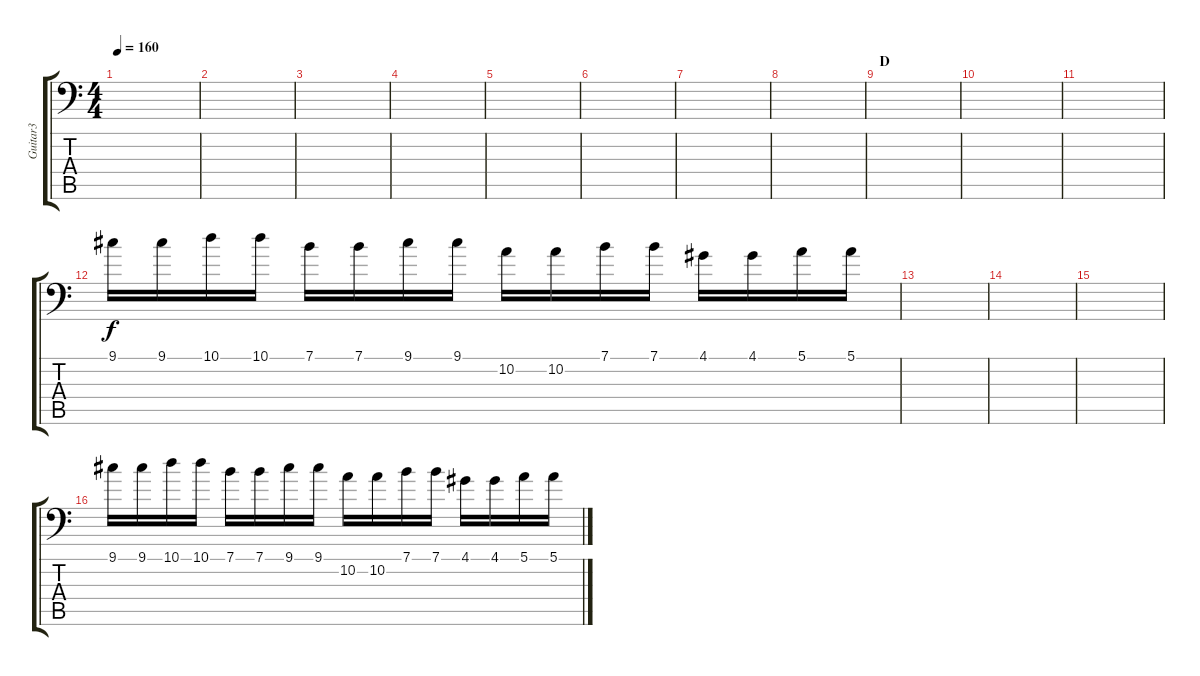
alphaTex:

\track ("Guitar3" "Guitar3") {instrument distortionguitar}
\staff {score tabs}
\tuning (E3 B2 G2 D2 A1 D1) {hide}
\ts (4 4)
\tempo 160
\clef f4
\ks c
|
|
|
|
|
|
|
|
\section ("" "D")
|
|
|
9.1.16 9.1.16 10.1.16 10.1.16 7.1.16 7.1.16 9.1.16 9.1.16 10.2.16 10.2.16 7.1.16 7.1.16 4.1.16 4.1.16 5.1.16 5.1.16 |
|
|
|
9.1.16 9.1.16 10.1.16 10.1.16 7.1.16 7.1.16 9.1.16 9.1.16 10.2.16 10.2.16 7.1.16 7.1.16 4.1.16 4.1.16 5.1.16 5.1.16
